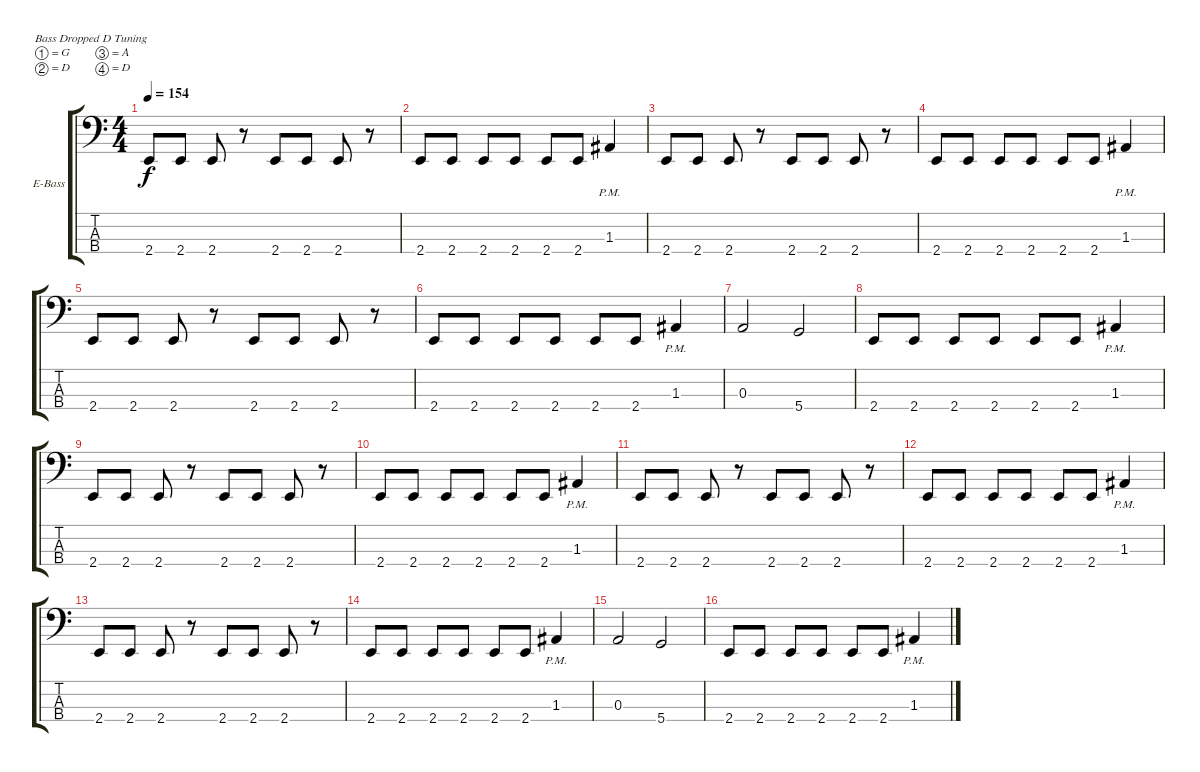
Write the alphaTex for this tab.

\bracketExtendMode groupsimilarinstruments
\firstSystemTrackNameOrientation horizontal
\otherSystemsTrackNameOrientation horizontal
\track ("Bass guitar (Oliver)" "E-Bass") {instrument electricbassfinger}
\staff {score tabs}
\tuning (G2 D2 A1 D1)
\ts (4 4)
\tempo 154
\clef f4
\ks c
2.4.8{dy f} 2.4.8 2.4.8 r.8 2.4.8 2.4.8 2.4.8 r.8 |
2.4.8 2.4.8 2.4.8 2.4.8 2.4.8 2.4.8 1.3{pm}.4 |
2.4.8 2.4.8 2.4.8 r.8 2.4.8 2.4.8 2.4.8 r.8 |
2.4.8 2.4.8 2.4.8 2.4.8 2.4.8 2.4.8 1.3{pm}.4 |
2.4.8 2.4.8 2.4.8 r.8 2.4.8 2.4.8 2.4.8 r.8 |
2.4.8 2.4.8 2.4.8 2.4.8 2.4.8 2.4.8 1.3{pm}.4 |
0.3.2 5.4.2 |
2.4.8 2.4.8 2.4.8 2.4.8 2.4.8 2.4.8 1.3{pm}.4 |
2.4.8 2.4.8 2.4.8 r.8 2.4.8 2.4.8 2.4.8 r.8 |
2.4.8 2.4.8 2.4.8 2.4.8 2.4.8 2.4.8 1.3{pm}.4 |
2.4.8 2.4.8 2.4.8 r.8 2.4.8 2.4.8 2.4.8 r.8 |
2.4.8 2.4.8 2.4.8 2.4.8 2.4.8 2.4.8 1.3{pm}.4 |
2.4.8 2.4.8 2.4.8 r.8 2.4.8 2.4.8 2.4.8 r.8 |
2.4.8 2.4.8 2.4.8 2.4.8 2.4.8 2.4.8 1.3{pm}.4 |
0.3.2 5.4.2 |
2.4.8 2.4.8 2.4.8 2.4.8 2.4.8 2.4.8 1.3{pm}.4
